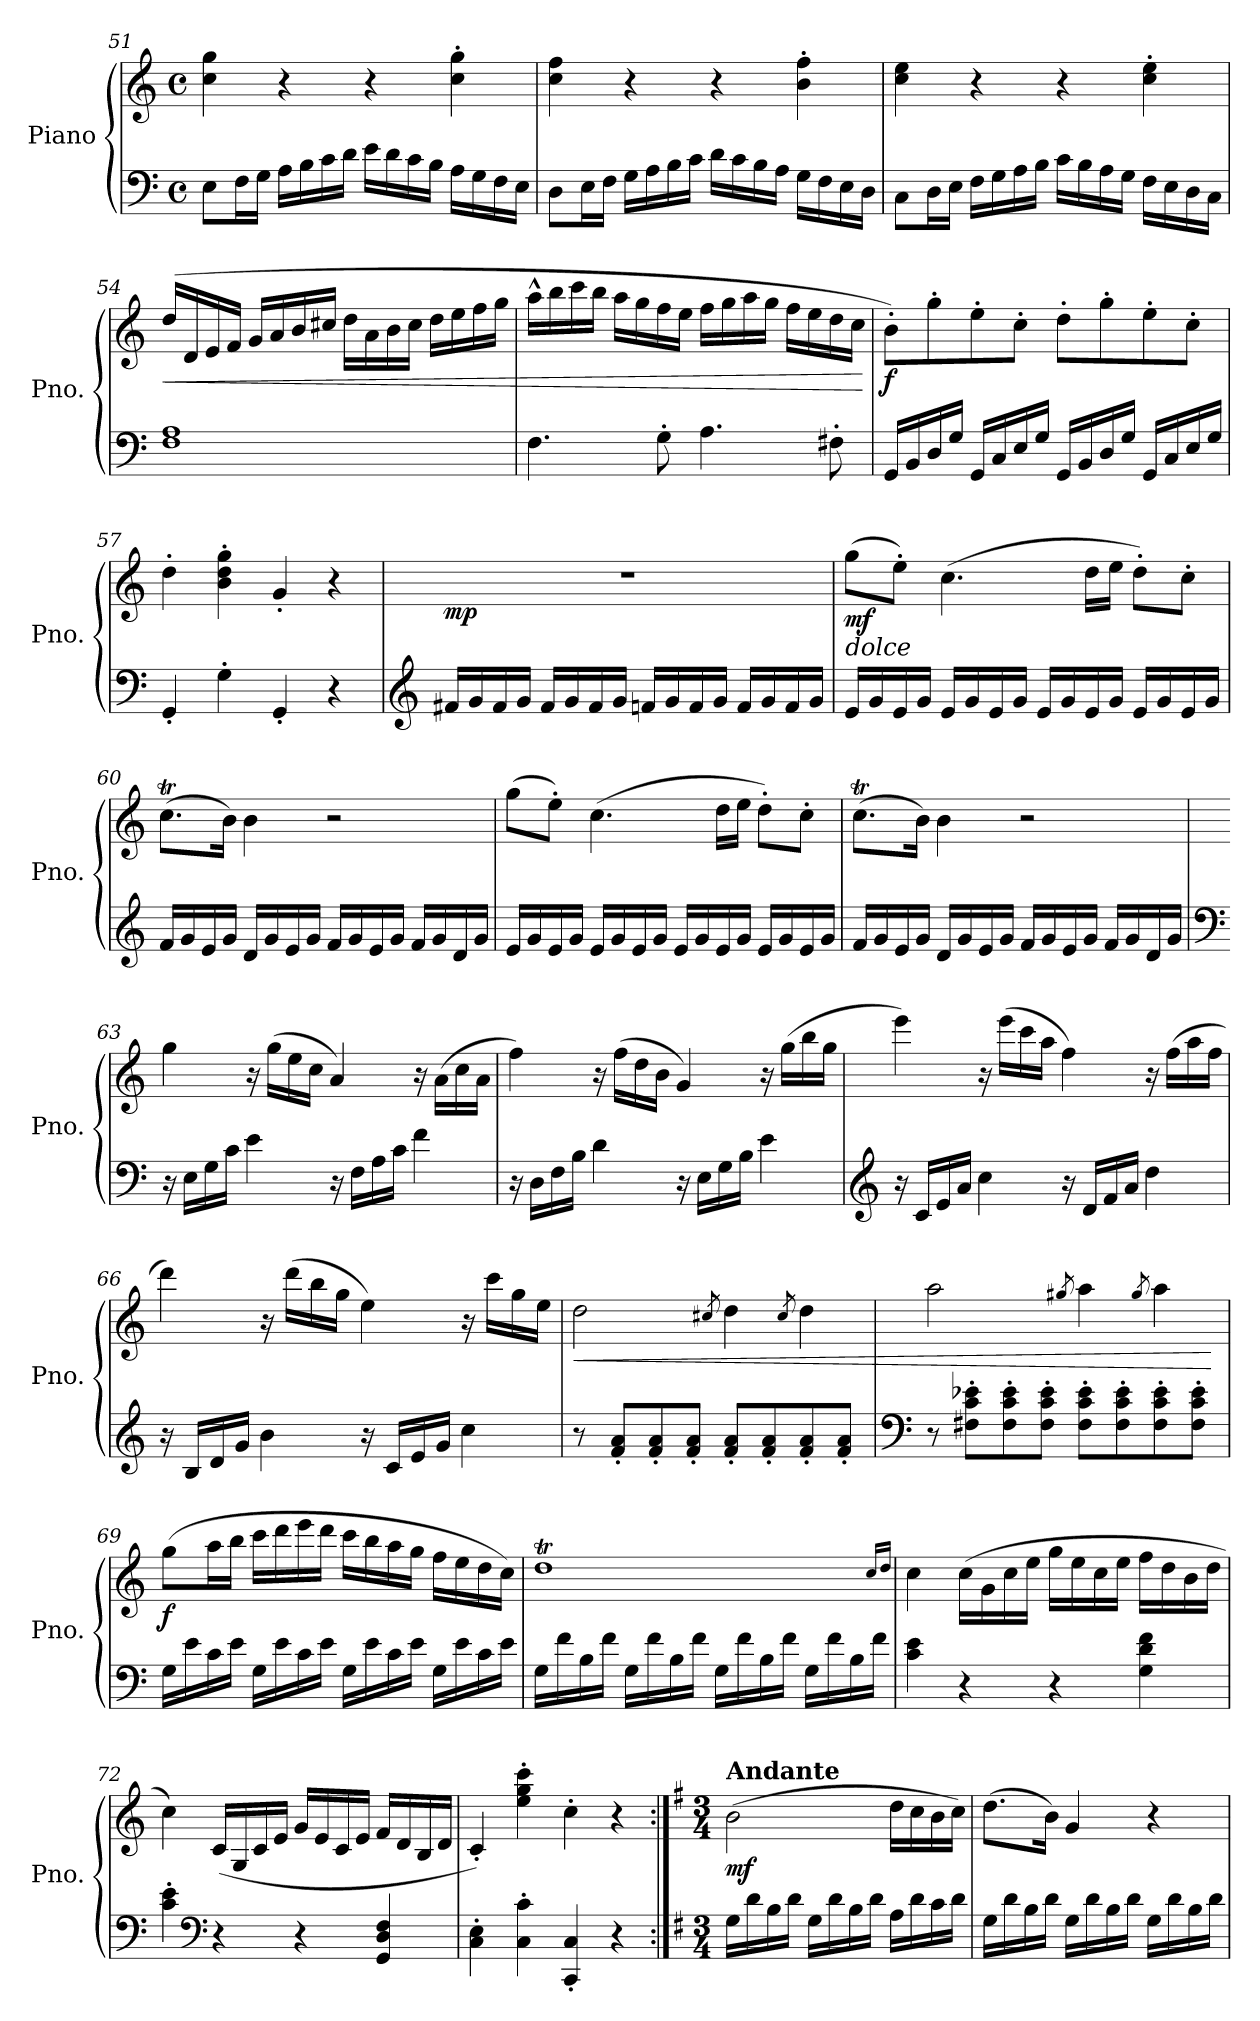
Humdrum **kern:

**kern	**kern	**dynam
*part1	*part1	*part1
*staff2	*staff1	*staff1/2
*I"Piano	*	*
*I'Pno.	*	*
*clefF4	*clefG2	*
*k[]	*k[]	*
*M4/4	*M4/4	*
*met(c)	*met(c)	*
=51	=51	=51
8E\L	4cc\ 4gg\	.
16F\L	.	.
16G\JJ	.	.
16A\LL	4r	.
16B\	.	.
16c\	.	.
16d\JJ	.	.
16e\LL	4r	.
16d\	.	.
16c\	.	.
16B\JJ	.	.
16A<\LL	4cc\' 4gg\'	.
16G\	.	.
16F\	.	.
16E\JJ	.	.
!!LO:LB:g=z
=52	=52	=52
8D\L	4cc\ 4ff\	.
16E\L	.	.
16F\JJ	.	.
16G\LL	4r	.
16A\	.	.
16B\	.	.
16c\JJ	.	.
16d\LL	4r	.
16c\	.	.
16B\	.	.
16A\JJ	.	.
16G\LL	4b\' 4ff\'	.
16F\	.	.
16E\	.	.
16D\JJ	.	.
=53	=53	=53
8C\L	4cc\ 4ee\	.
16D\L	.	.
16E\JJ	.	.
16F\LL	4r	.
16G\	.	.
16A\	.	.
16B\JJ	.	.
16c\LL	4r	.
16B\	.	.
16A\	.	.
16G\JJ	.	.
16F\LL	4cc\' 4ee\'	.
16E\	.	.
16D\	.	.
16C\JJ	.	.
=54	=54	=54
!	!	!LO:HP:b
1F 1A	(>16dd/LL	<
.	16d/	.
.	16e/	.
.	16f/JJ	.
.	16g/LL	.
.	16a/	.
.	16b/	.
.	16cc#X/JJ	.
.	16dd\LL	.
.	16a\	.
.	16b\	.
.	16cc#\JJ	.
.	16dd\LL	.
.	16ee\	.
.	16ff\	.
.	16gg\JJ	.
!!LO:LB:g=z
=55	=55	=55
4.F\	16aa^^\LL	.
.	16bb\	.
.	16ccc\	.
.	16bb\JJ	.
.	16aa\LL	.
.	16gg\	.
8G'\	16ff\	.
.	16ee\JJ	.
4.A\	16ff\LL	.
.	16gg\	.
.	16aa\	.
.	16gg\JJ	.
.	16ff\LL	.
.	16ee\	.
8F#X'\	16dd\	.
.	16cc\JJ	.
.	.	[
=56	=56	=56
!	!	!LO:DY:b
16GG/LL	8b'\L)	f
16BB/	.	.
16D/	8gg'\	.
16G/JJ	.	.
16GG/LL	8ee'\	.
16C/	.	.
16E/	8cc'\J	.
16G/JJ	.	.
16GG/LL	8dd'\L	.
16BB/	.	.
16D/	8gg'\	.
16G/JJ	.	.
16GG/LL	8ee'\	.
16C/	.	.
16E/	8cc'\J	.
16G/JJ	.	.
=57	=57	=57
4GG'/	4dd'\	.
4G'\	4b\' 4dd\' 4gg\'	.
4GG'/	4g'/	.
4r	4r	.
!!LO:PB:g=z
=58	=58	=58
*clefG2	*	*
!	!	!LO:DY:b
16f#X/LL	1r	mp
16g/	.	.
16f#/	.	.
16g/JJ	.	.
16f#/LL	.	.
16g/	.	.
16f#/	.	.
16g/JJ	.	.
16fn/LL	.	.
16g/	.	.
16f/	.	.
16g/JJ	.	.
16f/LL	.	.
16g/	.	.
16f/	.	.
16g/JJ	.	.
=59	=59	=59
!	!LO:TX:b:i:t=dolce	!
!	!	!LO:DY:b
16e/LL	(>8gg\L	mf
16g/	.	.
16e/	8ee'\J)	.
16g/JJ	.	.
16e/LL	(>4.cc\	.
16g/	.	.
16e/	.	.
16g/JJ	.	.
16e/LL	.	.
16g/	.	.
16e/	16dd\LL	.
16g/JJ	16ee\JJ	.
16e/LL	8dd'\L)	.
16g/	.	.
16e/	8cc'\J	.
16g/JJ	.	.
=60	=60	=60
16f/LL	(>8.ccT\L	.
16g/	.	.
16e/	.	.
16g/JJ	16b\Jk)	.
16d/LL	4b\	.
16g/	.	.
16e/	.	.
16g/JJ	.	.
16f/LL	2r	.
16g/	.	.
16e/	.	.
16g/JJ	.	.
16f/LL	.	.
16g/	.	.
16d/	.	.
16g/JJ	.	.
!!LO:LB:g=z
=61	=61	=61
16e/LL	(>8gg\L	.
16g/	.	.
16e/	8ee'\J)	.
16g/JJ	.	.
16e/LL	(>4.cc\	.
16g/	.	.
16e/	.	.
16g/JJ	.	.
16e/LL	.	.
16g/	.	.
16e/	16dd\LL	.
16g/JJ	16ee\JJ	.
16e/LL	8dd'\L)	.
16g/	.	.
16e/	8cc'\J	.
16g/JJ	.	.
=62	=62	=62
16f/LL	(>8.ccT\L	.
16g/	.	.
16e/	.	.
16g/JJ	16b\Jk)	.
16d/LL	4b\	.
16g/	.	.
16e/	.	.
16g/JJ	.	.
16f/LL	2r	.
16g/	.	.
16e/	.	.
16g/JJ	.	.
16f/LL	.	.
16g/	.	.
16d/	.	.
16g/JJ	.	.
=63	=63	=63
*clefF4	*	*
16r	4gg\	.
16E\LL	.	.
16G\	.	.
16c\JJ	.	.
4e\	16r	.
.	(>16gg\LL	.
.	16ee\	.
.	16cc\JJ	.
16r	4a/)	.
16F\LL	.	.
16A\	.	.
16c\JJ	.	.
4f\	16r	.
.	(>16a\LL	.
.	16cc\	.
.	16a\JJ	.
!!LO:LB:g=z
=64	=64	=64
16r	4ff\)	.
16D\LL	.	.
16F\	.	.
16B\JJ	.	.
4d\	16r	.
.	(>16ff\LL	.
.	16dd\	.
.	16b\JJ	.
16r	4g/)	.
16E\LL	.	.
16G\	.	.
16B\JJ	.	.
4e\	16r	.
.	(>16gg\LL	.
.	16bb\	.
.	16gg\JJ	.
=65	=65	=65
*clefG2	*	*
16r	4eee\)	.
16c/LL	.	.
16e/	.	.
16a/JJ	.	.
4cc\	16r	.
.	(>16eee\LL	.
.	16ccc\	.
.	16aa\JJ	.
16r	4ff\)	.
16d/LL	.	.
16f/	.	.
16a/JJ	.	.
4dd\	16r	.
.	(>16ff\LL	.
.	16aa\	.
.	16ff\JJ	.
=66	=66	=66
16r	4ddd\)	.
16B/LL	.	.
16d/	.	.
16g/JJ	.	.
4b\	16r	.
.	(>16ddd\LL	.
.	16bb\	.
.	16gg\JJ	.
16r	4ee\)	.
16c/LL	.	.
16e/	.	.
16g/JJ	.	.
4cc\	16r	.
.	16ccc\LL	.
.	16gg\	.
.	16ee\JJ	.
!!LO:LB:g=z
=67	=67	=67
!	!	!LO:HP:b
8r	2dd\	<
8f/' 8a/'L	.	.
8f/' 8a/'	.	.
8f/' 8a/'J	.	.
.	8qcc#X/	.
8f/' 8a/'L	4dd\	.
8f/' 8a/'	.	.
.	8qcc#/	.
8f/' 8a/'	4dd\	.
8f/' 8a/'J	.	.
=68	=68	=68
*clefF4	*	*
8r	2aa\	.
8F#X\' 8c\' 8e-X\'L	.	.
8F#\' 8c\' 8e-\'	.	.
8F#\' 8c\' 8e-\'J	.	.
.	8qgg#X/	.
8F#\' 8c\' 8e-\'L	4aa\	.
8F#\' 8c\' 8e-\'	.	.
.	8qgg#/	.
8F#\' 8c\' 8e-\'	4aa\	.
8F#\' 8c\' 8e-\'J	.	.
.	.	[
=69	=69	=69
!	!	!LO:DY:b
16G\LL	(>8gg\L	f
16e\	.	.
16c\	16aa\L	.
16e\JJ	16bb\JJ	.
16G\LL	16ccc\LL	.
16e\	16ddd\	.
16c\	16eee\	.
16e\JJ	16ddd\JJ	.
16G\LL	16ccc\LL	.
16e\	16bb\	.
16c\	16aa\	.
16e\JJ	16gg\JJ	.
16G\LL	16ff\LL	.
16e\	16ee\	.
16c\	16dd\	.
16e\JJ	16cc\JJ)	.
!!LO:LB:g=z
=70	=70	=70
16G\LL	1ddT	.
16f\	.	.
16B\	.	.
16f\JJ	.	.
16G\LL	.	.
16f\	.	.
16B\	.	.
16f\JJ	.	.
16G\LL	.	.
16f\	.	.
16B\	.	.
16f\JJ	.	.
16G\LL	.	.
16f\	.	.
16B\	.	.
16f\JJ	.	.
.	16qcc/LL	.
.	16qdd/JJ	.
=71	=71	=71
4c\ 4e\	4cc\	.
4r	(>16cc\LL	.
.	16g\	.
.	16cc\	.
.	16ee\JJ	.
4r	16gg\LL	.
.	16ee\	.
.	16cc\	.
.	16ee\JJ	.
4G\ 4d\ 4f\	16ff\LL	.
.	16dd\	.
.	16b\	.
.	16dd\JJ	.
=72	=72	=72
4c\' 4e\'	4cc\)	.
*clefF4	*	*
4r	(<16c/LL	.
.	16G/	.
.	16c/	.
.	16e/JJ	.
4r	16g/LL	.
.	16e/	.
.	16c/	.
.	16e/JJ	.
4GG/ 4D/ 4F/	16f/LL	.
.	16d/	.
.	16B/	.
.	16d/JJ	.
=73	=73	=73
4C\' 4E\'	4c'/)	.
4C\' 4c\'	4ee\' 4gg\' 4ccc\'	.
4CC/' 4C/'	4cc'\	.
4r	4r	.
!!LO:PB:g=z
=1:|!	=1:|!	=1:|!
*k[f#]	*k[f#]	*
*M3/4	*M3/4	*
*	*MM54	*
!	!LO:TX:a:B:t=Andante	!
!	!	!LO:DY:b
16G\LL	(>2b\	mf
16d\	.	.
16B\	.	.
16d\JJ	.	.
16G\LL	.	.
16d\	.	.
16B\	.	.
16d\JJ	.	.
16A\LL	16dd\LL	.
16d\	16cc\	.
16c\	16b\	.
16d\JJ	16cc\JJ)	.
=2	=2	=2
16G\LL	(>8.dd\L	.
16d\	.	.
16B\	.	.
16d\JJ	16b\Jk)	.
16G\LL	4g/	.
16d\	.	.
16B\	.	.
16d\JJ	.	.
16G\LL	4r	.
16d\	.	.
16B\	.	.
16d\JJ	.	.
=	=	=
*-	*-	*-
